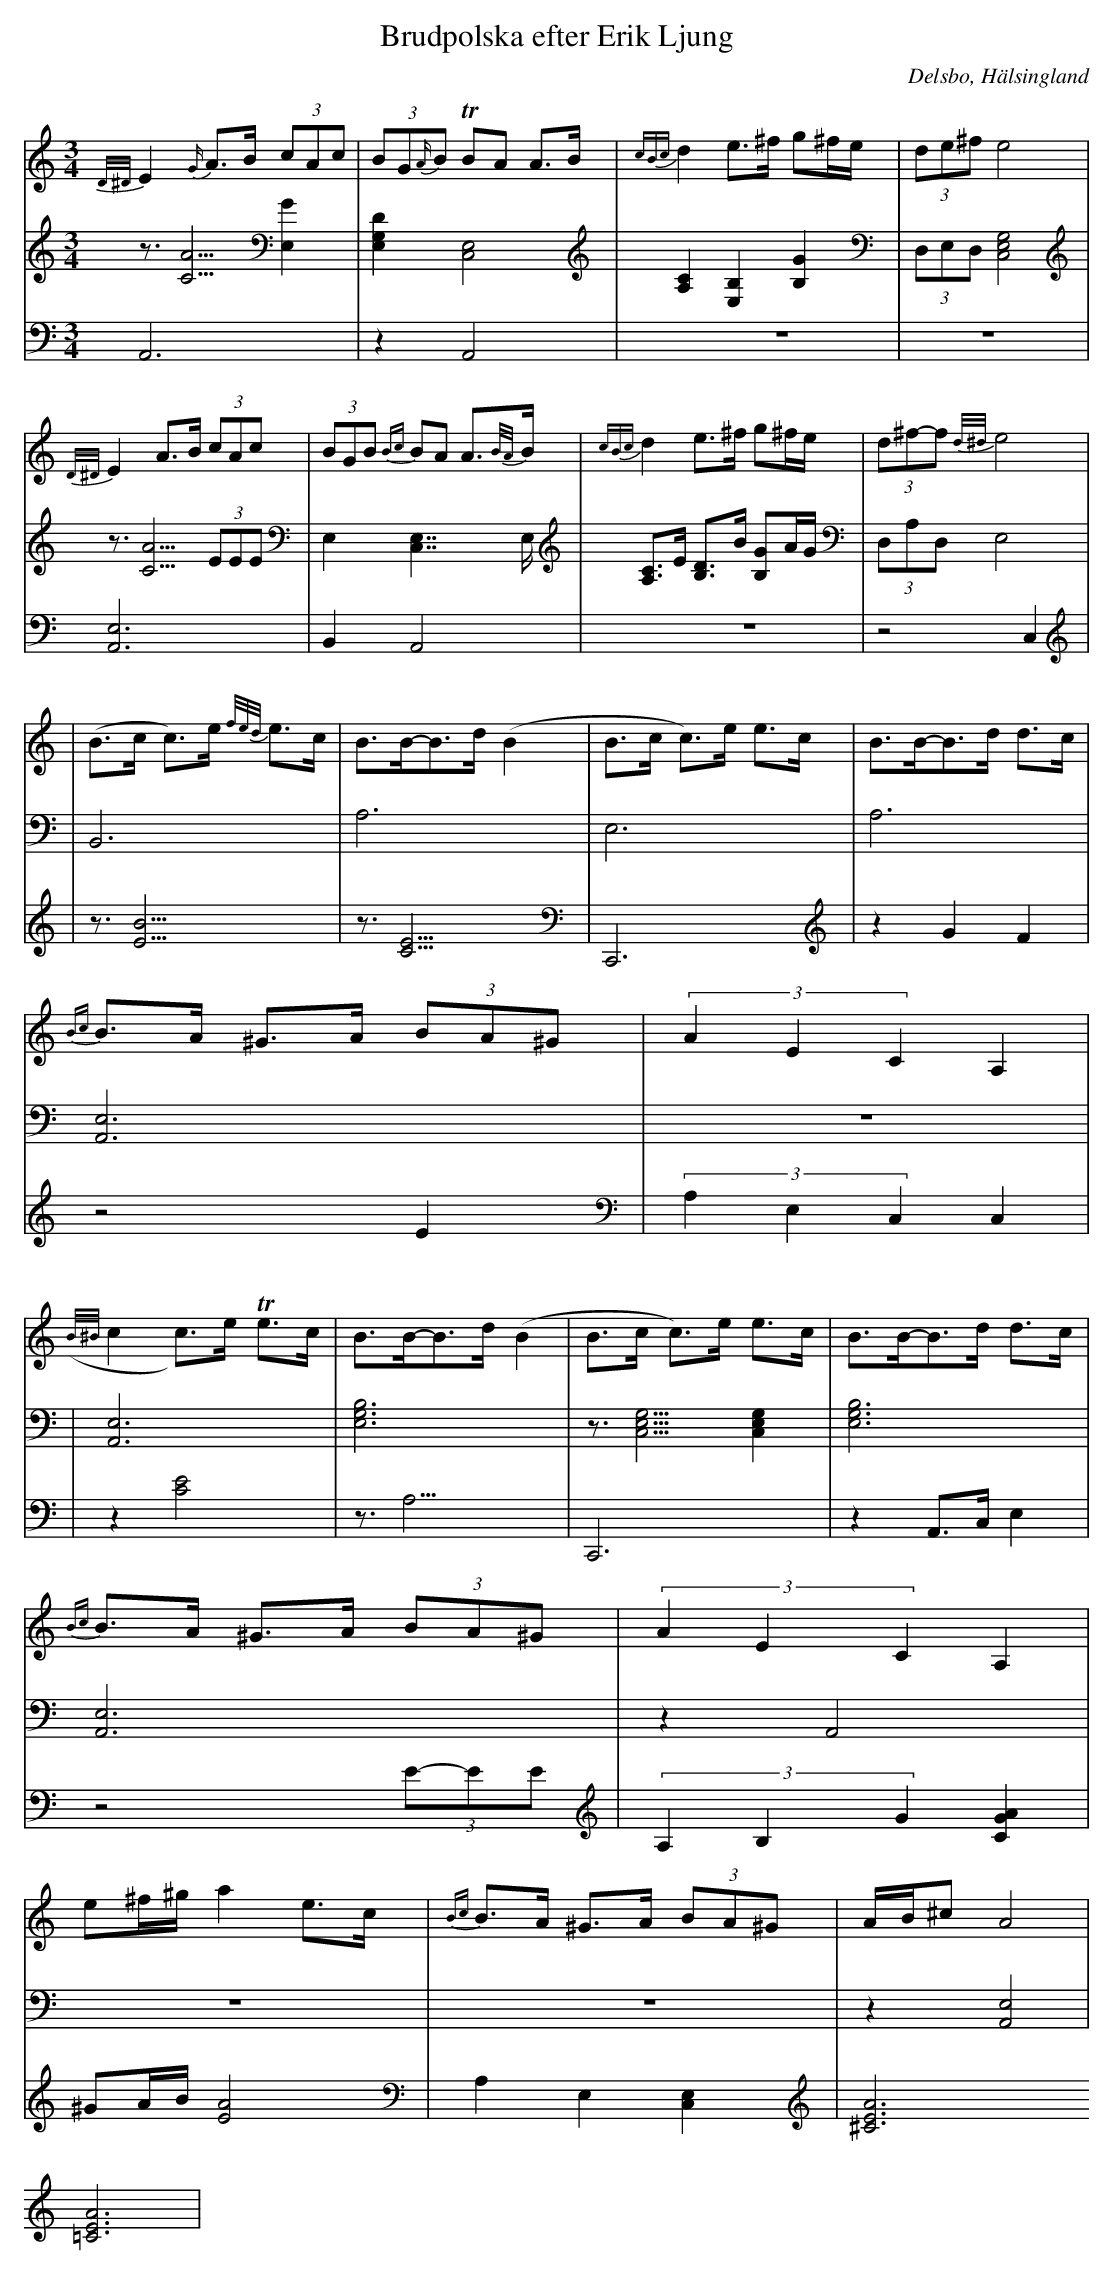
X:1
T: Brudpolska efter Erik Ljung
Q: 105
O: Delsbo, Hälsingland
M: 3/4
L: 1/8
K: Am
V:1
V:2
V:3 =Merge
V:1
{D/^D/}E2 {G/}A>B (3cAc| (3BG{A/}B TBA A>B|{cBc}d2 e>^f g^f/e/|(3de^f e4 |
{D/^D/}E2 A>B (3cAc| (3BGB {Bc}BA A>{B/A/}B|{cBc}d2 e>^f g^f/e/|(3d^f-f {d/^d/}e4 |
|(B>c c)>e {f/e/d/}e>c|B>B-B>d (B2|B>c c)>e e>c|B>B-B>d d>c|
{Bc}B>A ^G>A (3BA^G|(3A2E2C2 A,2|
({B/^B/}c2 c)>e Te>c|B>B-B>d (B2|B>c c)>e e>c|B>B-B>d d>c|
{Bc}B>A ^G>A (3BA^G|(3A2E2C2 A,2|
e^f/^g/ a2 e>c|{Bc}B>A ^G>A (3BA^G|A/B/^c A4|
V:2
z3/2[A5/2C5/2] [E,2G2]|[D2E,2G,2] [C,4E,4]|[A,2C2] [E,2B,2] [B,2G2]|(3D,E,D, [E,4G,4C,4]|
z3/2 [A5/2C5/2] (3EEE|E,2 [C,7/2E,7/2]E,/|[A,C]>E [B,D]>B [B,G]A/G/|(3D,A,D, [E,4]|
|[B,,6]|[A,6]|E,6|A,6|
[A,,6E,6]|z6|
|[A,,6E,6]|[E,6G,6B,6]|z3/2[E,5/2G,5/2C,5/2] [E,2G,2C,2]|[E,6G,6B,6]|
[A,,6E,6]|z2 A,,4|
z6|z6|z2 [A,,4E,4]|
V:3
A,,6|z2 A,,4|z6|z6|
[A,,6E,6]|B,,2 A,,4|z6|z4  C,2|
|z3/2[B9/2E9/2]|z3/2[C9/2E9/2]|C,,6|z2 G2 F2|
z4 E2|(3A,2E,2C,2 [C,2]|
|z2 [C4E4]|z3<A,3|C,,6|z2 A,,>C, E,2|
z4 (3E-EE|(3A,2B,2G2 [G2A2C2]|
^GA/B/ [A4E4]|A,2 E,2 [C,2E,2]|[A6^C6E6] [A6=C6E6]|
